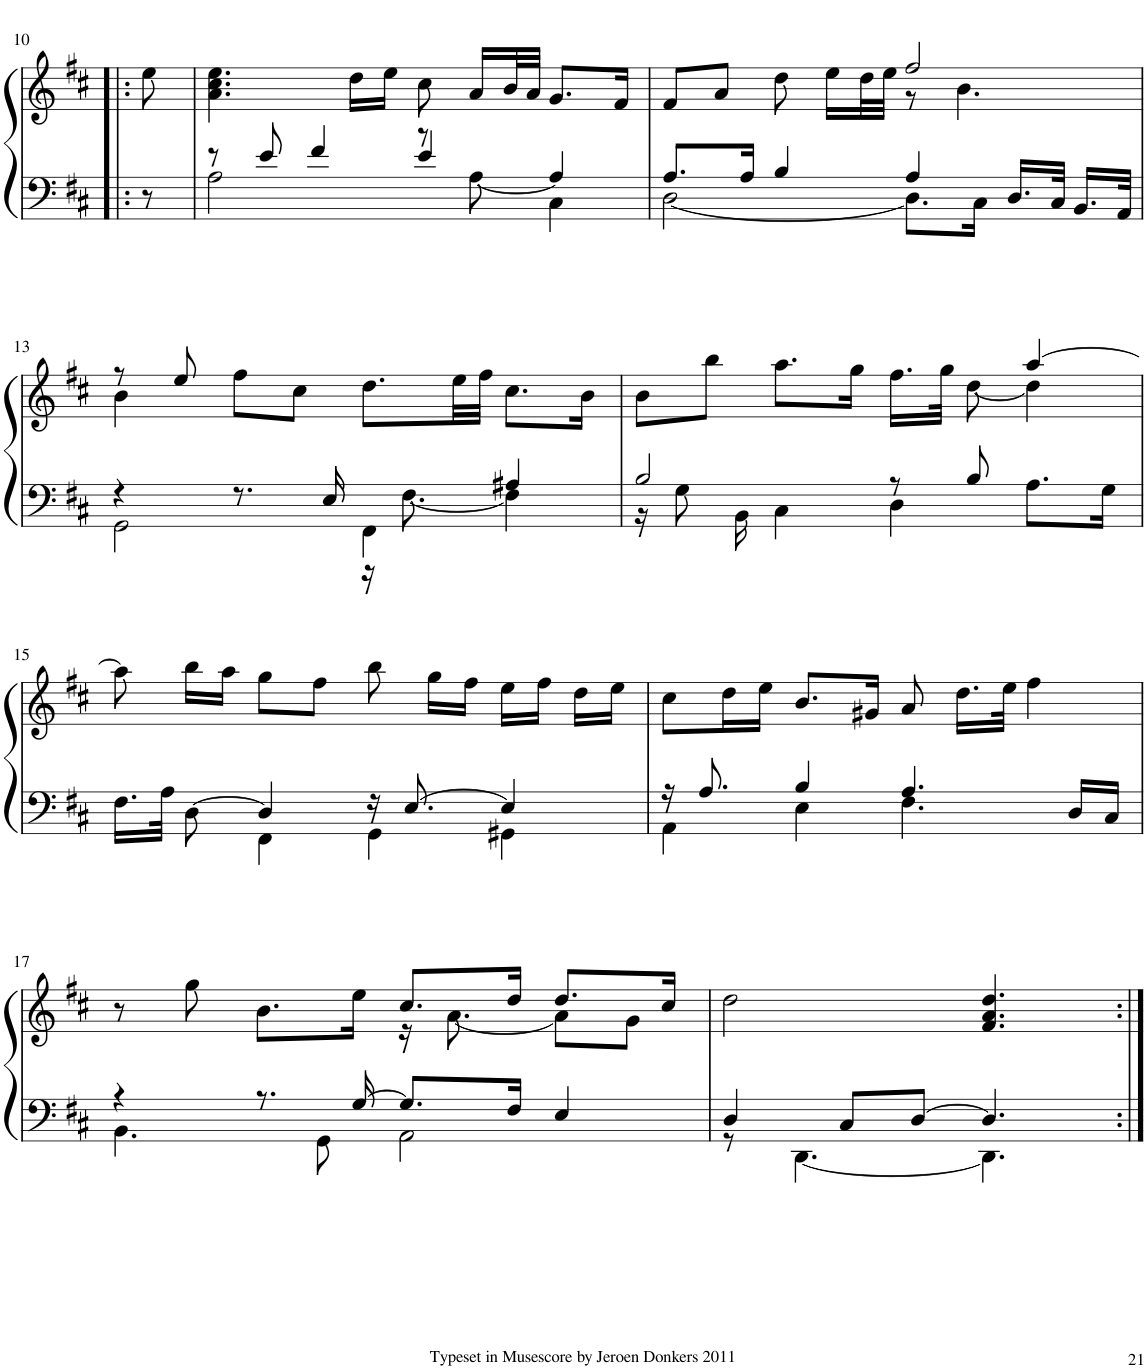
**kern	**kern
*part1	*part1
*staff2	*staff1
*I"Harpsichord	*
!!LO:PB:g=z
*clefF4	*clefG2
*k[f#c#]	*k[f#c#]
*M4/4	*M4/4
*met(c|)	*met(c|)
=10!|:	=10!|:
8r	8ee\
=11	=11
*^	*
8r	2A\	4.a\ 4.cc#\ 4.ee\
8e/	.	.
4f#/	.	.
.	.	16dd\LL
.	.	16ee\JJ
8r	4e/	8cc#\
[8A\	.	16a/LL
.	.	32b/L
.	.	32a/JJJ
4A/]	4C#\	8.g/L
.	.	16f#/Jk
=12	=12	=12
*	*	*^
8.A/L	[2D\	8f#/L	2ryy
.	.	8a/J	.
16A/Jk	.	.	.
4B/	.	8dd\	.
.	.	16ee\LL	.
.	.	32dd\L	.
.	.	32ee\JJJ	.
4A/	8.D\L]	2ff#/	8r
.	.	.	4.b\
.	16C#\Jk	.	.
16.D/LL	4ryy	.	.
32C#/JJk	.	.	.
16.BB/LL	.	.	.
32AA/JJk	.	.	.
!!LO:LB:g=z	!!
=13	=13	=13	=13
4r	2GG\	8r	4b\
.	.	8ee/	.
8.r	.	8ff#\L	4ryy
.	.	8cc#\J	.
16E/	.	.	.
4FF#\	16r	8.dd\L	2ryy
.	[8.F#\	.	.
.	.	32ee\LL	.
.	.	32ff#\JJJ	.
4A#X/	4F#\]	8.cc#\L	.
.	.	16b\Jk	.
=14	=14	=14	=14
2B/	16r	8b\L	2.ryy
.	8G\	.	.
.	.	8bb\J	.
.	16BB\	.	.
.	4C#\	8.aa\L	.
.	.	16gg\Jk	.
8r	4D\	16.ff#\LL	.
.	.	32gg\JJk	.
8B/	.	[8dd\	.
8.A\L	4ryy	4dd\]	[4aa/
16G\Jk	.	.	.
!!LO:LB:g=z	!!
=15	=15	=15	=15
16.F#\LL	4ryy	8ryy	8aa\]
32A\JJk	.	.	.
[8D\	.	16bb\LL	8ryy
.	.	16aa\JJ	.
4D/]	4FF#\	8gg\L	4ryy
.	.	8ff#\J	.
16r	4GG\	8bb\	2ryy
[8.E/	.	.	.
.	.	16gg\LL	.
.	.	16ff#\JJ	.
4E/]	4GG#X\	16ee\LL	.
.	.	16ff#\JJ	.
.	.	16dd\LL	.
.	.	16ee\JJ	.
*	*	*v	*v
=16	=16	=16
16r	4AA\	8cc#\L
8.A/	.	.
.	.	16dd\L
.	.	16ee\JJ
4B/	4E\	8.b/L
.	.	16g#X/Jk
4.A/	4.F#\	8a/
.	.	16.dd\LL
.	.	32ee\JJk
.	.	4ff#\
16D/LL	8ryy	.
16C#/JJ	.	.
!!LO:LB:g=z
=17	=17	=17
*	*	*^
4r	4.BB\	8r	2ryy
.	.	8gg\	.
8.r	.	8.b\L	.
.	8GG\	.	.
[16G/	.	16ee\Jk	.
8.G/L]	2AA\	8.cc#/L	16r
.	.	.	[8.a\
16F#/Jk	.	16dd/Jk	.
4E/	.	8.dd/L	8a\L]
.	.	.	8g\J
.	.	16cc#/Jk	.
*	*	*v	*v
=18	=18	=18
4D/	8r	2dd\
.	[4.DD\	.
8C#/L	.	.
[8D/J	.	.
4.D/]	4.DD\]	4.f#/ 4.a/ 4.dd/
*v	*v	*
=:|!	=:|!
*-	*-
